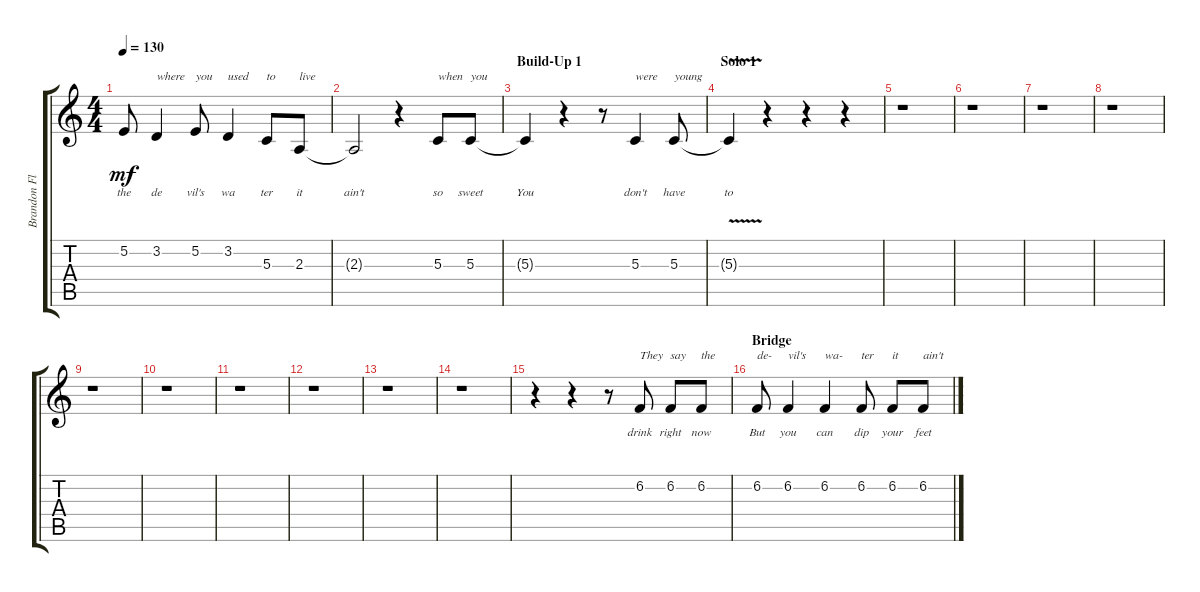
\track ("Brandon Flowers (Vox)" "Brandon Fl") {instrument steeldrums}
\staff {score tabs}
\tuning (E4 B3 G3 D3 A2 E2) {hide}
\ts (4 4)
\tempo 130
\clef g2
\ks c
5.2{t}.8{lyrics (0 "the") lyrics (1 "") lyrics (2 "") lyrics (3 "") lyrics (4 "") dy mf} 3.2.4{txt "where" lyrics (0 "de") lyrics (1 "") lyrics (2 "") lyrics (3 "") lyrics (4 "")} 5.2.8{txt "you" lyrics (0 "vil's") lyrics (1 "") lyrics (2 "") lyrics (3 "") lyrics (4 "")} 3.2.4{txt "used" lyrics (0 "wa") lyrics (1 "") lyrics (2 "") lyrics (3 "") lyrics (4 "")} 5.3.8{txt "to" lyrics (0 "ter") lyrics (1 "") lyrics (2 "") lyrics (3 "") lyrics (4 "")} 2.3.8{txt "live" lyrics (0 "it") lyrics (1 "") lyrics (2 "") lyrics (3 "") lyrics (4 "")} |
2.3{t}.2{lyrics (0 "ain't") lyrics (1 "") lyrics (2 "") lyrics (3 "") lyrics (4 "")} r.4 5.3.8{txt "when" lyrics (0 "so") lyrics (1 "") lyrics (2 "") lyrics (3 "") lyrics (4 "")} 5.3.8{txt "you" lyrics (0 "sweet") lyrics (1 "") lyrics (2 "") lyrics (3 "") lyrics (4 "")} |
\section ("" "Build-Up 1")
5.3{t}.4{lyrics (0 "You") lyrics (1 "") lyrics (2 "") lyrics (3 "") lyrics (4 "")} r.4 r.8 5.3.4{txt "were" lyrics (0 "don't") lyrics (1 "") lyrics (2 "") lyrics (3 "") lyrics (4 "")} 5.3.8{txt "young" lyrics (0 "have") lyrics (1 "") lyrics (2 "") lyrics (3 "") lyrics (4 "")} |
\section ("" "Solo 1")
5.3{v t}.4{lyrics (0 "to") lyrics (1 "") lyrics (2 "") lyrics (3 "") lyrics (4 "")} r.4 r.4 r.4 |
r.1 |
r.1 |
r.1 |
r.1 |
r.1 |
r.1 |
r.1 |
r.1 |
r.1 |
r.1 |
r.4 r.4 r.8 6.2.8{txt "They" lyrics (0 "drink") lyrics (1 "") lyrics (2 "") lyrics (3 "") lyrics (4 "")} 6.2.8{txt "say" lyrics (0 "right") lyrics (1 "") lyrics (2 "") lyrics (3 "") lyrics (4 "")} 6.2.8{txt "the" lyrics (0 "now") lyrics (1 "") lyrics (2 "") lyrics (3 "") lyrics (4 "")} |
\section ("" "Bridge")
6.2.8{txt "de-" lyrics (0 "But") lyrics (1 "") lyrics (2 "") lyrics (3 "") lyrics (4 "")} 6.2.4{txt "vil's" lyrics (0 "you") lyrics (1 "") lyrics (2 "") lyrics (3 "") lyrics (4 "")} 6.2.4{txt "wa-" lyrics (0 "can") lyrics (1 "") lyrics (2 "") lyrics (3 "") lyrics (4 "")} 6.2.8{txt "ter" lyrics (0 "dip") lyrics (1 "") lyrics (2 "") lyrics (3 "") lyrics (4 "")} 6.2.8{txt "it" lyrics (0 "your") lyrics (1 "") lyrics (2 "") lyrics (3 "") lyrics (4 "")} 6.2.8{txt "ain't" lyrics (0 "feet") lyrics (1 "") lyrics (2 "") lyrics (3 "") lyrics (4 "")}
